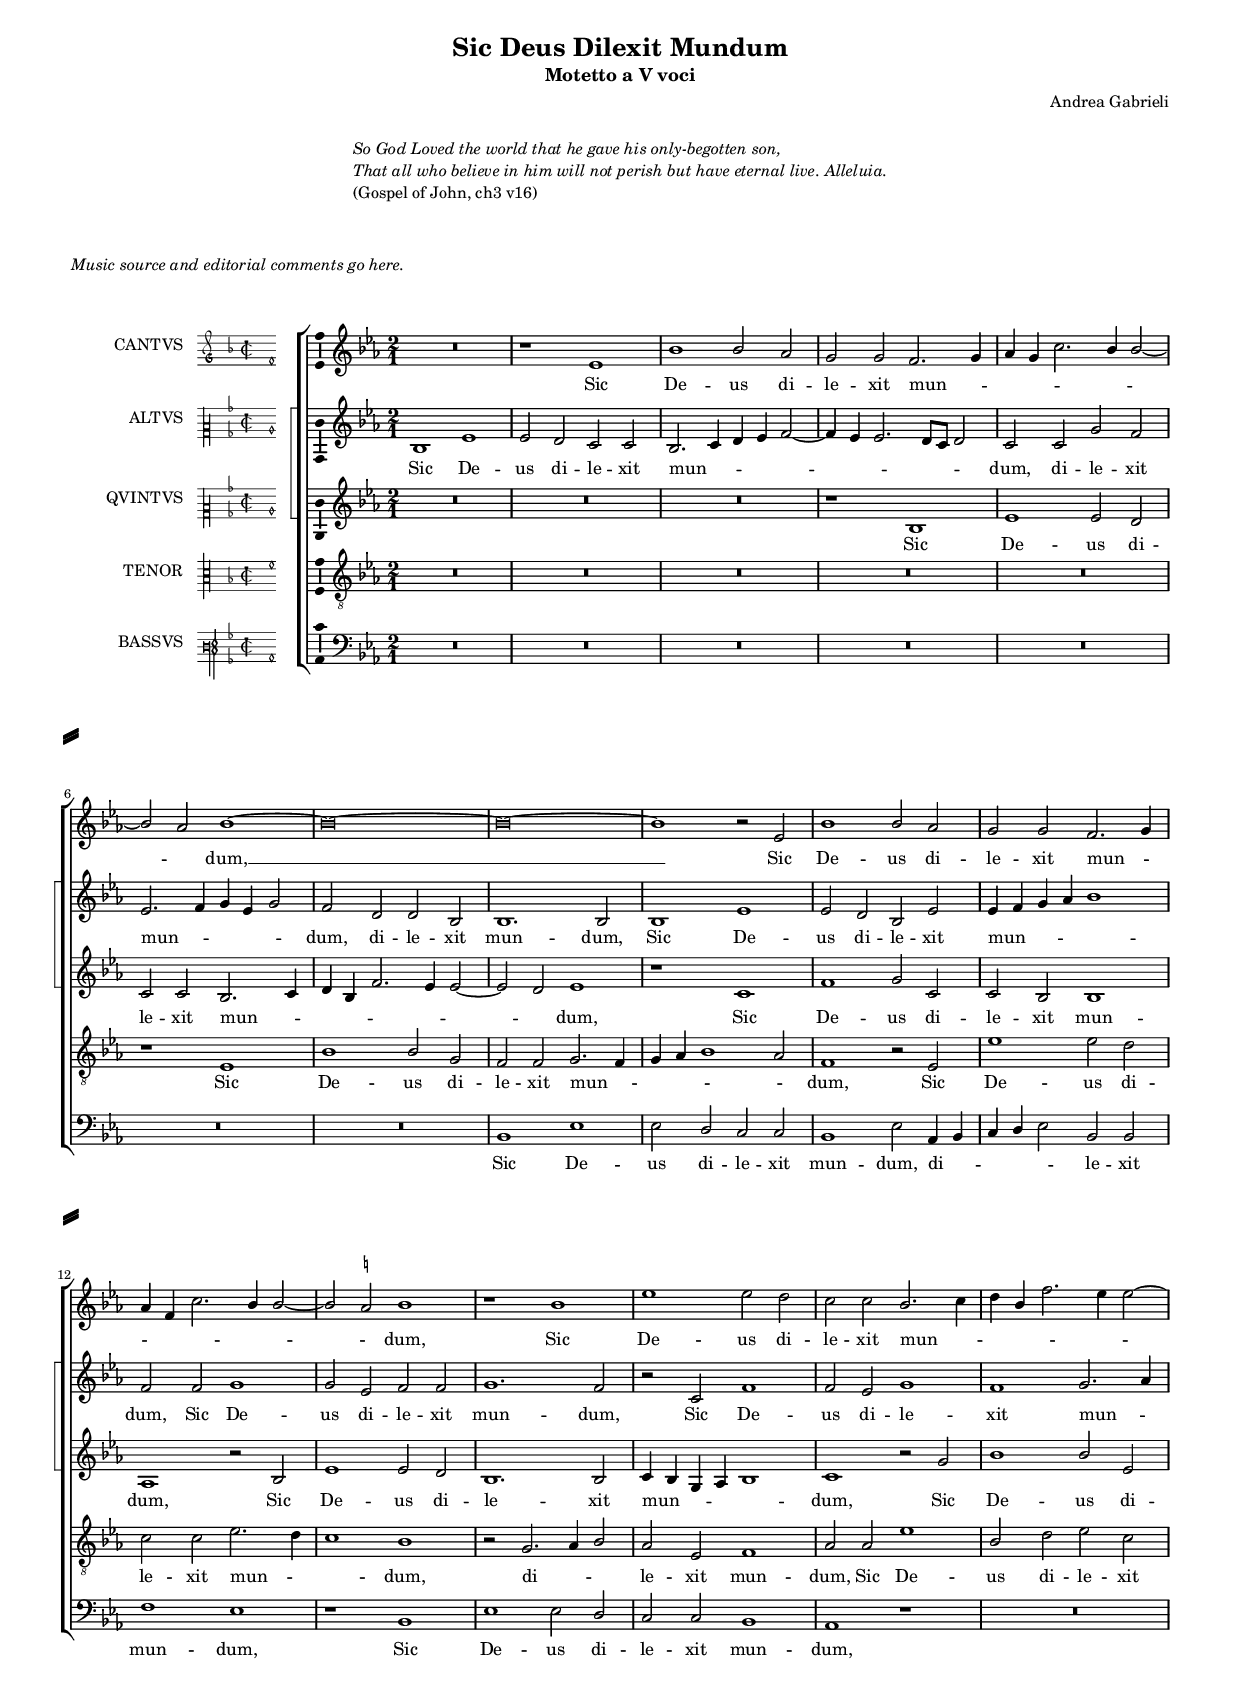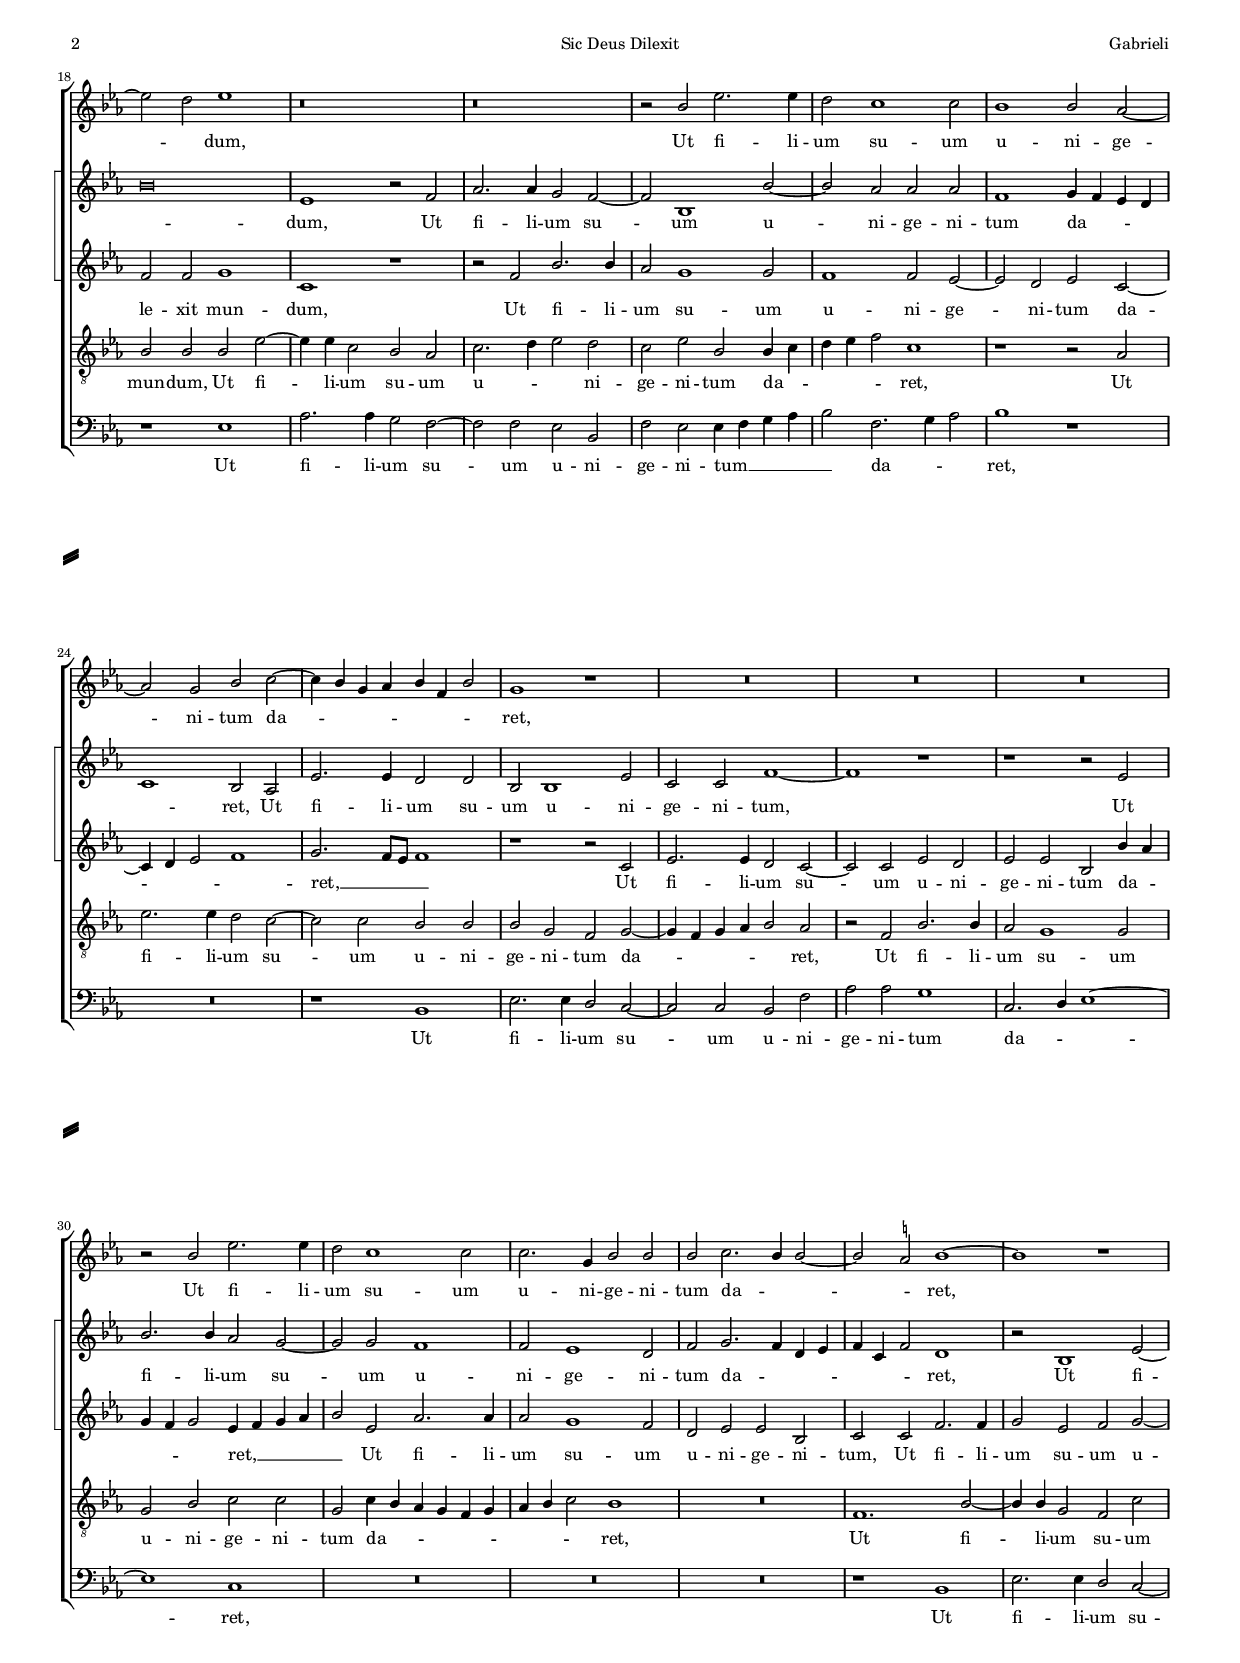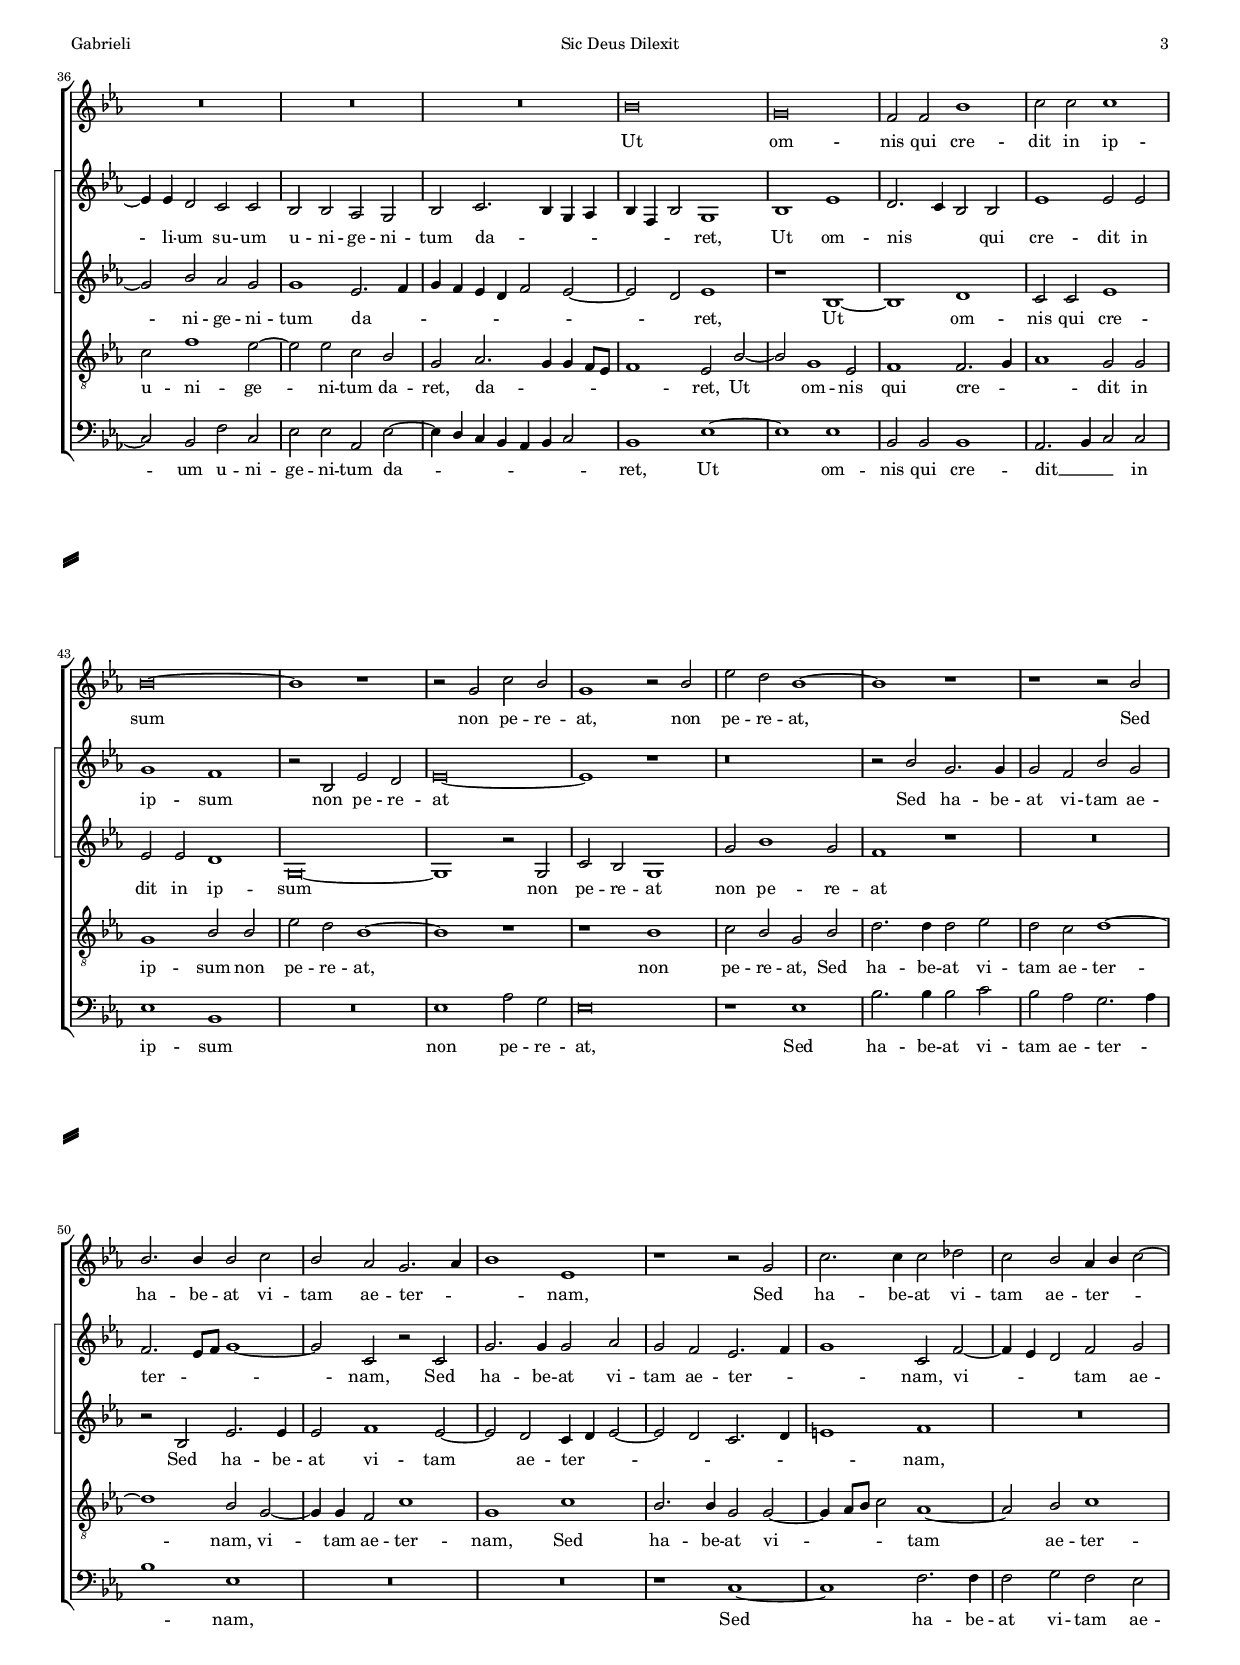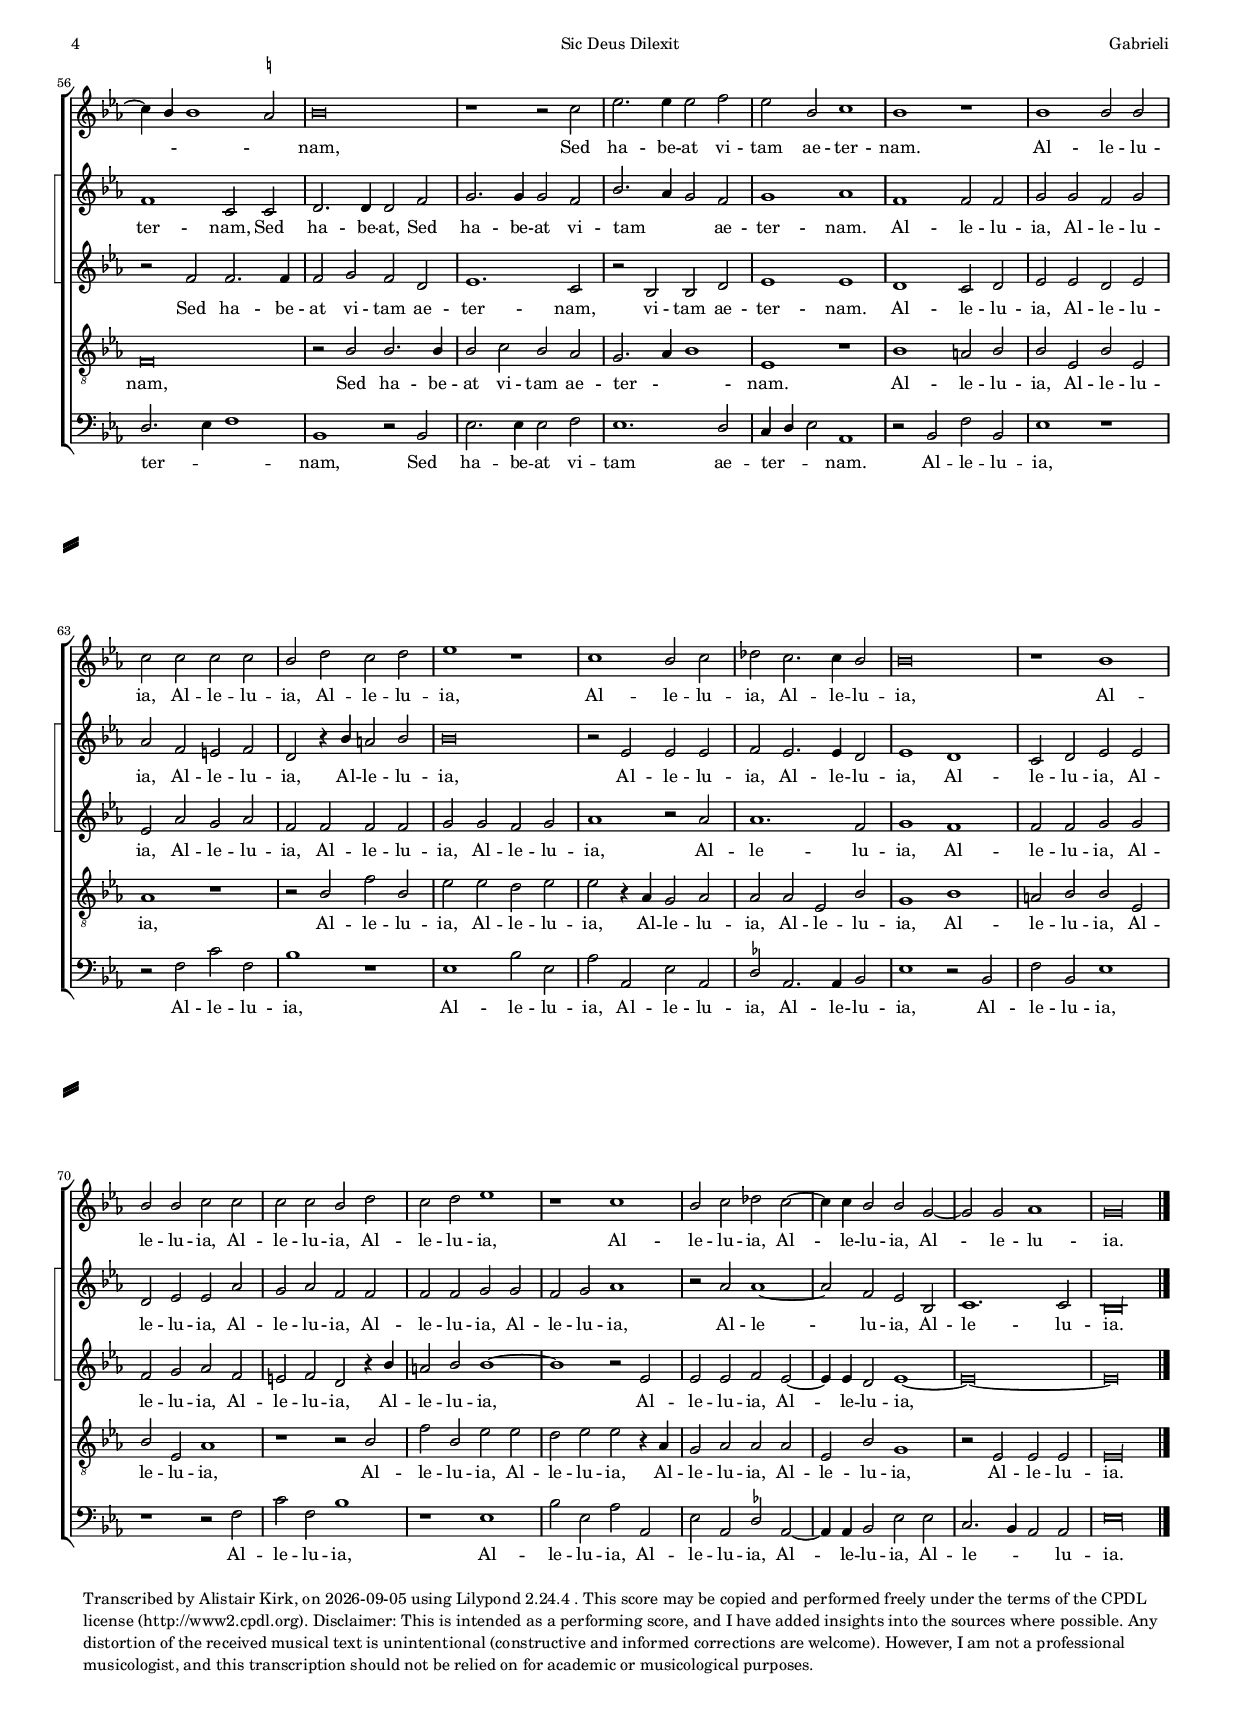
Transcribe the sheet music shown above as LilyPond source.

%  Alistair Kirk's Lilypond Template for Polyphonic Music - last revised 2013-07-18.
%
%  If you're using Notepad++ to edit this (and you should be unless you're using Frescobaldi - get it from PortableApps.com) for windows,
%  then you can use the 'Postscript' lexer in the 'Language' menu to get reasonably good syntax highlighting, bracket matching,
%  subroutine collapsing etc

%%%%%%%%%%%%%%%%%%
% 1 - Description of this score
%%%%%%%%%%%%%%%%%%

% 1b - titles
\header {
	subtitle = "Motetto a V voci"
}
htitle = "Sic Deus Dilexit"


%  Alistair Kirk's Lilypond Template for Polyphonic Music - last revised 2015-02-12.
%
%  Best edited using Frescobaldi  -

%%%%%%%%%%%%%%%%%%
% 1 - Description of this score
%%%%%%%%%%%%%%%%%%

% 1a - paper layout
#(set-default-paper-size "a4")
#(set-global-staff-size 14)
\paper {
        left-margin   = 12\mm
        right-margin   = 12\mm
        top-margin    = 10\mm
        bottom-margin = 10\mm
}

% 1b - titles
\header {
	title = "Sic Deus Dilexit Mundum"
	%subtitle = "Kyrie Eleison"
	% poet = ""
	% subsubtitle = "VIII Vocum"
	% arranger = ""
	composer = "Andrea Gabrieli"
	% opus=""
}

hcomposer = "Gabrieli"

% 1c - Transposition of the whole score.   This works relative to c.  
%  Ie. To keep original pitch leave this as 'c' (without quotes).  
% To transpose the whole score up a tone set to 'd'.  For down a tone, set to 'bes,' (note the comma) etc
%  Everything is transposed, including key signatures etc (but prefatory staves are not affected).
 TranspositionInterval = bes,
 
 % 1d - clefs and stave labels
StaveAClef =  "treble" 
StaveALabel =  "CANTVS" 

StaveBClef =  "treble" 
StaveBLabel =  "ALTVS" 

StaveCClef =  "treble" 
StaveCLabel =  "QVINTVS" 

StaveDClef =  "treble_8" 
StaveDLabel =  "TENOR" 

StaveEClef =   "bass"
StaveELabel =   "BASSVS"

StaveFClef =  "treble_8"
StaveFLabel =   "Altus"

StaveGClef =   "treble_8"
StaveGLabel =   "Tenor"

StaveHClef =   "bass"
StaveHLabel =   "Bassus"

% 1e - key and time signature
gkeysig = {\key f \major}
global = {
	\time 2/1
	\gkeysig
        \override Score.MetronomeMark #'transparent = ##t
        %\tempo 1=54
}

%1f  - What sound to use for the output MIDI file - 
% I think ocarina sounds a bit like a chamber organ, but suit yourself!
%  "recorder"  may also  be useful?
MidiPlaybackSound = "ocarina" 


%%%%%%%%%%%%%%%%%%
% 2 - Generic 'technical' settings (shouldn't usually need to change any of these unless personal preference suggests otherwise)
%%%%%%%%%%%%%%%%%%

\layout {
	\context {
		\Voice
			\remove "Note_heads_engraver"
			\consists "Completion_heads_engraver"
			\override NoteHead #'style = #'baroque
                         \override Slur #'transparent = ##t
			\remove "Rest_engraver" 
			\consists "Completion_rest_engraver" 	
                        \override Stem #'neutral-direction = #up 
	}
	\context {
		\Staff
			\consists Ambitus_engraver 
                        %% \override Stem #'thickness = #0.9
                        \RemoveEmptyStaves
	}
        \context { 
                \StaffGroup
                        \consists "Separating_line_group_engraver"
	}
        \context {
                 \Score
                          \override BarNumber #'padding = #1.5
                          %\override BarNumber #'font-size = #1
                          %\override BarLine #'transparent = ##t	%% Uncomment for Mensurstriche (also change from ChoirStaff to Staffgroup and comment out completion_heads_engraver etc
                          %\override BarLine #'hair-thickness = #0.9   %% Example of how to manipulate barlines
        }
        \context {
                \Lyrics 
                       %\override LyricText #'font-size = #1.2
                       %\override LyricText #'whiteout = ##t		% Might help with mensurstriche
                       %\override LyricExtender #'whiteout = ##t	% Might help with mensurstriche
                       %\override LyricHyphen #'whiteout = ##t		% Might help with mensurstriche               
	}
}
\paper {
	ragged-last-bottom = ##f
  	ragged-bottom = ##f
	system-separator-markup = \slashSeparator
        evenHeaderMarkup=\markup  \fill-line { \fromproperty #'page:page-number-string \htitle \hcomposer }
	oddHeaderMarkup= \markup  \fill-line { \on-the-fly #not-first-page \hcomposer \on-the-fly #not-first-page \htitle \on-the-fly #not-first-page \fromproperty #'page:page-number-string }
         top-system-spacing #'basic-distance = #7    % Top stave is a bit too close to the page headers.
         % systems-per-page = 3  % Lilypond rarely needs forcing like this...
         %  system-count = 13   % ditto
         % page-count = 8    % ditto
}



















%%%%%%%%%%%%%%%%%%%%%%%%%%%%%%%%%%%%%%%%%%%%%%%%%%
% Content below this line shouldn't usually need to be touched!
%%%%%%%%%%%%%%%%%%%%%%%%%%%%%%%%%%%%%%%%%%%%%%%%%%%%%
















% 5a Editorial method and comments
Editorial = \markup {
	\vspace #3
	\column {
          \wordwrap  { \italic { Music source and editorial comments go here.} }
          %\wordwrap  { \italic { Barlines and time signatures are editorial; ficta, cautionary and courtesy accidentals are above the stave where applicable.}
	}  
}


%%%%%%%%%%%%%%%%%%
% Some useful definitions for early music
%%%%%%%%%%%%%%%%%%

italicas=\override LyricText #'font-shape = #'italic
rectas=\override LyricText #'font-shape = #'upright
ss=\once \set suggestAccidentals = ##t
ficta = \once \set suggestAccidentals = ##t
date = #(strftime "%Y-%m-%d" (localtime (current-time)))

%% Defining graphics for unusual mensural time signatures!
#(
  define ((double-time-signature2 glyph a) grob) (
       grob-interpret-markup grob (
          markup  (
            #:line ( #:musicglyph glyph #:number #:vcenter a )
          )
       )
  )
)
#(
  define ((double-time-signature3 glyph a b) grob) (
       grob-interpret-markup grob (
          markup  (
            #:line ( #:musicglyph glyph #:vcenter #:column (a b) )
          )
       )
  )
)
#(
  define ((custom-time-signature glyph) grob) (
       grob-interpret-markup grob (
          markup  (
            #:line ( #:musicglyph glyph)
          )
       )
  )
)
 

\version "2.18"




%%%%%%%%%%%%%%%%%%
% 3 - Score content: notes
%%%%%%%%%%%%%%%%%%

StaveANotes = { 
	R\breve r1
		f'1 c''1 c''2 bes'2 a'2 a'2 g'2.( a'4 bes'4 a'4 d''2. c''4 c''1 bes'2) c''\longa.
	r2	f'2 c''1 c''2 bes'2 a'2 a'2 g'2.( a'4 bes'4 g'4 d''2. c''4 c''1 \ficta b'2) c''1
	r1	c''1 f''1 f''2 e''2 d''2 d''2 c''2.( d''4 e''4 c''4 g''2. f''4 f''1 e''2) f''1
	r\longa r2
		c''2 f''2. f''4 e''2 d''1 d''2 c''1 c''2 bes'1 a'2 c''2 d''2.( c''4 a'4 bes'4 c''4 g'4 c''2) a'1
	r1 R\longa R\breve r2
		c''2 f''2. f''4 e''2 d''1 d''2 d''2. a'4 c''2 c''2 c''2 d''2.( c''4 c''1 \ficta b'2) c''\breve
	r1 R\breve R\longa
		c''\breve a'\breve g'2 g'2 c''1 d''2 d''2 d''1 c''\breve.
	r1 r2	a'2 d''2 c''2 a'1 
	r2	c''2 f''2 e''2 c''\breve
	r1 r1 r2
		c''2 c''2. c''4 c''2 d''2 c''2 bes'2 a'2.( bes'4 c''1) f'1
	r1 r2	a'2 d''2. d''4 d''2 ees''2 d''2 c''2 bes'4( c''4 d''2. c''4 c''1 \ficta b'2) c''\breve
	r1 r2	d''2 f''2. f''4 f''2 g''2 f''2 c''2 d''1 c''1
	r1	c''1 c''2 c''2 d''2 d''2 d''2 d''2 c''2 e''2 d''2 e''2 f''1
	r1	d''1 c''2 d''2 ees''2 d''2. d''4 c''2 c''\breve
	r1 	c''1 c''2 c''2 d''2 d''2 d''2 d''2 c''2 e''2 d''2 e''2 f''1
	r1	d''1 c''2 d''2 ees''2 d''2. d''4 c''2 c''2 a'1 a'2 bes'1 a'\maxima*1/4
} 
StaveBNotes = { 
  		c'1 f'1 f'2 e'2 d'2 d'2 c'2.( d'4 e'4 f'4 g'2. f'4 f'2.( e'8 d'8 e'2) d'2 
		d'2 a'2 g'2 f'2.( g'4 a'4 f'4 a'2) g'2
		e'2 e'2 c'2 c'1. c'2
		c'1 f'1 f'2 e'2 c'2 f'2 f'4( g'4 a'4 bes'4 c''1) g'2
		g'2 a'1 a'2 f'2 g'2 g'2 a'1. g'2
	r2	d'2 g'1 g'2 f'2 a'1 g'1 a'2.( bes'4 c''\breve) f'1
	r2	g'2 bes'2. bes'4 a'2 g'1 c'1 c''1 bes'2 bes'2 bes'2 g'1 a'4( g'4 f'4 e'4 d'1) c'2 
		bes2 f'2. f'4 e'2 e'2 c'2 c'1 f'2 d'2 d'2 g'\breve
	r\breve r2
		f'2 c''2. c''4 bes'2 a'1 a'2 g'1 g'2 f'1 e'2 g'2 a'2.( g'4 e'4 f'4 g'4 d'4 g'2) e'1
	r2	c'1 f'2. f'4 e'2 d'2 d'2 c'2 c'2 bes2 a2 c'2 d'2.( c'4 a4 bes4 c'4 g4 c'2) a1
		c'1 f'1 e'2.( d'4 c'2) c'2 f'1 f'2 f'2 a'1 g'1
	r2	c'2 f'2 e'2 f'\breve.
	r1 r\breve r2
		c''2 a'2. a'4 a'2 g'2 c''2 a'2 g'2.( f'8 g'8 a'1.) d'2
	r2	d'2 a'2. a'4 a'2 bes'2 a'2 g'2 f'2.( g'4 a'1) d'2
		g'2.( f'4 e'2) g'2 a'2 g'1 d'2
		d'2 e'2. e'4 e'2 
		g'2 a'2. a'4 a'2 g'2 c''2.( bes'4 a'2) g'2 a'1 bes'1
		g'1 g'2 g'2 a'2 a'2 g'2 a'2 bes'2 g'2 fis'2 g'2 e'2
	r4	c''4 b'2 c''2 c''\breve
	r2	f'2 f'2 f'2 g'2 f'2. f'4 e'2 f'1 
		e'1 d'2 e'2 f'2 f'2 e'2 f'2 f'2
		bes'2 a'2 bes'2 g'2 g'2 g'2 g'2 a'2
		a'2 g'2 a'2 bes'1
	r2	bes'2 bes'1. g'2 f'2
		c'2 d'1. d'2 c'\maxima*1/4

}
StaveDNotes = { 
  	R\longa R\longa R\breve r1
		f1 c'1 c'2  a2 g2 g2 a2.( g4 a4 bes4 c'1 bes2) g1
	r2	f2 f'1 f'2 e'2 d'2 d'2 f'2.( e'4 d'1) c'1
	r2	a2.( bes4 c'2) bes2 f2 g1 bes2
		bes2 f'1 c'2 e'2 f'2 d'2 c'2 c'2
		c'2 f'2. f'4 d'2 c'2 bes2 d'2.( e'4 f'2) e'2 d'2 f'2 c'2 c'4( d'4 e'4 f'4 g'2) d'1
	r1 r2	bes2 f'2. f'4 e'2 d'1 d'2 c'2 c'2 c'2 a2 g2 a2.( g4 a4 bes4 c'2) bes2
	r2	g2 c'2. c'4 bes2 a1 a2 a2 c'2 d'2 d'2 a2 d'4( c'4 bes4 a4 g4 a4 bes4 c'4 d'2) c'1
	R\breve
		g1. c'2. c'4 a2 g2 d'2 d'2 g'1 f'1 f'2 d'2 c'2 a2
		bes2.( a4 a4 g8 f8 g1) f2 
		c'1 a1 f2 g1 g2.( a4 bes1) a2 a2 a1 c'2 c'2 f'2 e'2 c'\breve
	r\breve
		c'1 d'2 c'2 a2
		c'2 e'2. e'4 e'2 f'2 e'2 d'2 e'\breve c'2
		a2. a4 g2 d'1 a1
		d'1 c'2. c'4 a2 a2.( bes8 c'8 d'2) bes1. c'2 d'1 g\breve
	r2	c'2 c'2. c'4 c'2 d'2 c'2 bes2 a2.( bes4 c'1) f1
	r1	c'1 b2 c'2 c'2 f2 c'2 f2 bes1
	r1 r2	c'2 g'2 c'2 f'2 f'2 e'2 f'2 f'2
	r4	bes4 a2 bes2 bes2 bes2 f2 c'2 a1
		c'1 b2 c'2 c'2 f2 c'2 f2 bes1
	r1 r2	c'2 g'2 c'2 f'2 f'2 e'2 f'2 f'2
        r4	bes4 a2 bes2 bes2 bes2 f2 c'2 a1
	r2	f2 f2 f2 f\maxima*1/4

}
StaveCNotes = {
  	R\longa R\breve r1
		c'1 f'1 f'2 e'2 d'2 d'2 c'2.( d'4 e'4 c'4 g'2. f'4 f'1 e'2) f'1
	r1	d'1 g'1 a'2 d'2 d'2 c'2 c'1 bes1
	r2	c'2 f'1 f'2 e'2 c'1. c'2 d'4( c'4 a4 bes4 c'1) d'1
	r2	a'2 c''1 c''2 f'2 g'2 g'2 a'1 d'1
	r1 r2	g'2 c''2. c''4 bes'2 a'1 a'2 g'1 g'2 f'1 e'2 f'2 d'2.( e'4 f'2 g'1) a'2.( g'8 f'8 g'1)
	r1 r2	d'2 f'2. f'4 e'2 d'1 d'2 f'2 e'2 f'2 f'2 c'2 c''4( bes'4 a'4 g'4 a'2) f'4( g'4 a'4 bes'4 c''2)
		f'2 bes'2. bes'4 bes'2 a'1 g'2 e'2 f'2 f'2 c'2 d'2
		d'2 g'2. g'4 a'2 f'2 g'2 a'1 c''2 bes'2 a'2 a'1 f'2.( g'4 a'4 g'4 f'4 e'4 g'2 f'1 e'2) f'1
	r1	c'\breve e'1 d'2 d'2 f'1 f'2 f'2 e'1 a\breve.
	r2	a2 d'2 c'2 a1 a'2 c''1 a'2 g'1
	r1 R\breve r2
		c'2   f'2. f'4 f'2 g'1 f'1 e'2 d'4( e'4 f'1 e'2 d'2. e'4 fis'1) g'1
	R\breve r2
		g'2 g'2. g'4 g'2 a'2 g'2 e'2 f'1. d'2
	r2	c'2 c'2 e'2 f'1 f'1 
		e'1 d'2 e'2 f'2 f'2 e'2 f'2 f'2 bes'2 a'2 bes'2 g'2
		g'2 g'2 g'2 a'2 a'2 g'2 a'2 bes'1
	r2	bes'2 bes'1. g'2 a'1 g'1 g'2 g'2 a'2
		a'2 g'2 a'2 bes'2 g'2 fis'2 g'2 e'2
	r4	c''4 b'2 c''2 c''\breve
	r2	f'2 f'2 f'2 g'2 f'2. f'4 e'2 f'1~ f'\maxima*1/2
}
StaveENotes = { 
  	R\longa R\longa R\longa R\breve
		c1 f1 f2 e2 d2 d2 c1 f2 bes,4( c4 d4 e4 f2) c2 c2 g1 f1
	r1	c1 f1 f2 e2 d2 d2 c1 bes,1
	r1 R\breve r1
		f1 bes2. bes4 a2 g1 g2 f2 c2 g2 f2 f4( g4 a4 bes4 c'2) g2.( a4 bes2) c'1
	r1 R\breve r1
		c1 f2. f4 e2 d1 d2 c2 g2 bes2 bes2 a1 d2.( e4 f\breve)d1
	R\longa R\breve r1
		c1 f2. f4 e2 d1 c2 g2 d2 f2 f2 bes,2 f2.( e4 d4 c4 bes,4 c4 d2) c1
		f\breve f1 c2 c2 c1 bes,2.( c4 d2) d2 f1 c1
	R\breve
		f1 bes2 a2 f\breve
	r1	f1 c'2. c'4 c'2 d'2 c'2 bes2 a2.( bes4 c'1) f1
	R\longa r1
		d\breve	g2. g4 g2 a2 g2 f2 e2.( f4 g1) c1
	r2	c2 f2. f4 f2 g2 f1. e2 d4( e4 f2) bes,1
	% Alleluia
	r2	c2 g2 c2 f1
	r1 r2	g2 d'2 g2 c'1
	r1	f1 c'2 f2 bes2 bes,2 f2 bes,2 \ficta ees2 bes,2. bes,4 c2 f1
	r2	c2 g2 c2 f1
	r1 r2	g2 d'2 g2 c'1
	r1	f1 c'2 f2 bes2 bes,2 f2 bes,2 \ficta ees2 bes,2. bes,4 c2 f2
		f2 d2.( c4 bes,2) bes,2 f\maxima*1/4
	
		
}
StaveFNotes = { bes }
StaveGNotes = { bes }
StaveHNotes = { bes }

%%%%%%%%%%%%%%%%%%
% 4 - Score content: text / lyrics
%%%%%%%%%%%%%%%%%%

StaveALyrics = \lyricmode { 
	Sic De -- us di -- le -- xit mun -- dum, __
	Sic De -- us di -- le -- xit mun -- dum,
	Sic De -- us di -- le -- xit mun -- dum,
	Ut fi -- li -- um su -- um u -- ni -- ge -- ni -- tum da -- ret,
	Ut fi -- li -- um su -- um u -- ni -- ge -- ni -- tum da -- ret,
	Ut om -- nis qui cre -- dit in ip -- sum non pe -- re -- at,
		non pe -- re -- at,
	Sed ha -- be -- at vi -- tam ae -- ter -- nam,
	Sed ha -- be -- at vi -- tam ae -- ter -- nam,
	Sed ha -- be -- at vi -- tam ae -- ter -- nam.
	Al -- le -- lu -- ia, Al -- le -- lu -- ia,
	Al -- le -- lu -- ia, Al -- le -- lu -- ia,
	Al -- le -- lu -- ia, Al -- le -- lu -- ia,
	Al -- le -- lu -- ia, Al -- le -- lu -- ia, 
	Al -- le -- lu -- ia, Al -- le -- lu -- ia,
	Al -- le -- lu -- ia.
}
StaveBLyrics = \lyricmode { 
	Sic De -- us di -- le -- xit mun -- dum,
		di -- le -- xit mun -- dum,
		di -- le -- xit mun -- dum,
		Sic De -- us di -- le -- xit mun -- dum,
		Sic De -- us di -- le -- xit mun -- dum,
		Sic De -- us di -- le -- xit mun -- dum,
	Ut fi -- li -- um su -- um u -- ni -- ge -- ni -- tum da -- ret,
		Ut fi -- li -- um su -- um u -- ni -- ge -- ni -- tum,
		Ut fi -- li -- um su -- um u -- ni -- ge -- ni -- tum da -- ret,
		Ut fi -- li -- um su -- um u -- ni -- ge -- ni -- tum da -- ret,
	Ut om -- nis qui cre -- dit in ip -- sum non pe -- re -- at
	Sed ha -- be -- at vi -- tam ae -- ter -- nam,
		Sed ha -- be -- at vi -- tam ae -- ter -- nam,
		vi -- tam ae -- ter -- nam,
		Sed ha -- be -- at,
		Sed ha -- be -- at vi -- tam ae -- ter -- nam.	
	Al -- le -- lu -- ia, 	Al -- le -- lu -- ia,
	        Al -- le -- lu -- ia, 	Al -- le -- lu -- ia,
	        Al -- le -- lu -- ia, 	Al -- le -- lu -- ia,
	        Al -- le -- lu -- ia, 	Al -- le -- lu -- ia,
	        Al -- le -- lu -- ia, 	Al -- le -- lu -- ia,
	        Al -- le -- lu -- ia, 	Al -- le -- lu -- ia,
	        Al -- le -- lu -- ia.
}
StaveDLyrics = \lyricmode { 
  	Sic De -- us di -- le -- xit mun -- dum,
		Sic De -- us di -- le -- xit mun -- dum,
		di -- le -- xit mun -- dum,
		Sic De -- us di -- le -- xit mun -- dum,
	Ut fi -- li -- um su -- um u -- ni -- ge -- ni -- tum da -- ret,
		Ut fi -- li -- um su -- um u -- ni -- ge -- ni -- tum da -- ret,
		Ut fi -- li -- um su -- um u -- ni -- ge -- ni -- tum da -- ret,
		Ut fi -- li -- um su -- um u -- ni -- ge -- ni -- tum da -- ret,
                da -- ret,
	Ut om -- nis qui cre -- dit in ip -- sum non pe -- re -- at,
		non pe -- re -- at,
	Sed ha -- be -- at vi -- tam ae -- ter -- nam,
		vi -- tam ae -- ter -- nam,
		Sed ha -- be -- at vi -- tam ae -- ter -- nam,	
		Sed ha -- be -- at vi -- tam ae -- ter -- nam.	
	Al -- le -- lu -- ia, 	Al -- le -- lu -- ia,
	Al -- le -- lu -- ia, 	Al -- le -- lu -- ia,
	Al -- le -- lu -- ia, 	Al -- le -- lu -- ia,
	Al -- le -- lu -- ia, 	Al -- le -- lu -- ia,
	Al -- le -- lu -- ia, 	Al -- le -- lu -- ia,
	Al -- le -- lu -- ia, 	Al -- le -- lu -- ia,
	Al -- le -- lu -- ia.

}
StaveCLyrics = \lyricmode { 
  	Sic De -- us di -- le -- xit mun -- dum,
		Sic De -- us di -- le -- xit mun -- dum,
		Sic De -- us di -- le -- xit mun -- dum,
		Sic De -- us di -- le -- xit mun -- dum,
	Ut fi -- li -- um su -- um u -- ni -- ge -- ni -- tum da -- ret, __
	        Ut fi -- li -- um su -- um u -- ni -- ge -- ni -- tum da -- ret, __
		Ut fi -- li -- um su -- um u -- ni -- ge -- ni -- tum,
		Ut fi -- li -- um su -- um u -- ni -- ge -- ni -- tum da -- ret,
	Ut om -- nis qui cre -- dit in ip -- sum non pe -- re -- at
		non pe -- re -- at
	Sed ha -- be -- at vi -- tam ae -- ter -- nam,
		Sed ha -- be -- at vi -- tam ae -- ter -- nam,
		vi -- tam ae -- ter -- nam.
	Al -- le -- lu -- ia, 	Al -- le -- lu -- ia,
	        Al -- le -- lu -- ia, 	Al -- le -- lu -- ia,
	        Al -- le -- lu -- ia, 	Al -- le -- lu -- ia,
	        Al -- le -- lu -- ia, 	Al -- le -- lu -- ia,
	        Al -- le -- lu -- ia, 	Al -- le -- lu -- ia,
	        Al -- le -- lu -- ia, 	Al -- le -- lu -- ia,
	        Al -- le -- lu -- ia, 	Al -- le -- lu -- ia.

}
StaveELyrics = \lyricmode { 
   	Sic De -- us di -- le -- xit mun -- dum,
		di -- le -- xit mun -- dum,
		Sic De -- us di -- le -- xit mun -- dum,
	Ut fi -- li -- um su -- um u -- ni -- ge -- ni -- tum __ da -- ret,
		Ut fi -- li -- um su -- um u -- ni -- ge -- ni -- tum da -- ret,
		Ut fi -- li -- um su -- um u -- ni -- ge -- ni -- tum da -- ret,
	Ut om -- nis qui cre -- dit __ in ip -- sum non pe -- re -- at,
	Sed ha -- be -- at vi -- tam ae -- ter -- nam,
		Sed ha -- be -- at vi -- tam ae -- ter -- nam,	
		Sed ha -- be -- at vi -- tam ae -- ter -- nam.	
	Al -- le -- lu -- ia, 	Al -- le -- lu -- ia,
	Al -- le -- lu -- ia, 	Al -- le -- lu -- ia,
	Al -- le -- lu -- ia, 	Al -- le -- lu -- ia,
	Al -- le -- lu -- ia, 	Al -- le -- lu -- ia,
	Al -- le -- lu -- ia, 	Al -- le -- lu -- ia,
	Al -- le -- lu -- ia.
 
}
StaveFLyrics = \lyricmode { A }
StaveGLyrics = \lyricmode { A }
StaveHLyrics = \lyricmode { 
	Sic De -- us di -- le -- xit mun -- dum,
	Ut fi -- li -- um su -- um u -- ni -- ge -- ni -- tum da -- ret,
	Ut om -- nis qui cre -- dit in ip -- sum non pe -- re -- at
	Sed ha -- be -- at vi -- tam ae -- ter -- nam
	Al -- le -- lu -- ia.
}

 % Tanslation and attribution of text
 \markup {
        \vspace #1
	\fill-line {
		\column {
                        \vspace #1
			\line { \italic { So God Loved the world that he gave his only-begotten son, } }
			\line { \italic { That all who  believe in him will not perish but have eternal live.  Alleluia. } }

                        \line { (Gospel of John, ch3 v16) }
		}
	}
}

%%%%%%%%%%%%%%%%%%
% 5 - Editorial content, including prefatory stave / incipit settings and notes
%%%%%%%%%%%%%%%%%%

 %  Should very rarely need to be touched once a given piece has been typeset

% 5a Editorial method and comments
\markup {
	\vspace #3
	\column {
          \wordwrap  { \italic { Music source and editorial comments go here.} }
          %\wordwrap  { \italic { Barlines and time signatures are editorial; ficta, cautionary and courtesy accidentals are above the stave where applicable.}
	}  
}

%% 5b - Plainsong incipit - obviously, comment out as required.
%\score   {
%    \transpose c \TranspositionInterval <<    
%          \new Staff \with { \remove "Time_signature_engraver" \remove "Ambitus_engraver" } {
%                \set Staff.instrumentName = "Intonation"             
%                \clef "treble_8"  \global  \cadenzaOn              <<  {
%                          \override Voice.Slur #'tran%sparent = ##f
%                          f4 s8 f4 s8 f4( g4) s8 g4.
%                      }\addlyrics {  In -- ci -- pit here. }  
%               >>        
%          }
%     >>
%    \layout {\context { \Voice \remove "Stem_engraver" } }
%}


% 5c - Prefatory staves
\layout {   % Need to modify a couple of settings in the main score layout as well
             indent=4\cm
              \context { \Staff 
                         \override InstrumentName #'padding = 2
                         \override InstrumentName #'self-alignment-X = #RIGHT
              }
}
PrefatorySettings = {
  		%\override NoteHead   #'style = #'neomensural      % ie. can set to either Mensural or Neomensural
		%\override Rest #'style = #'neomensural
		%\override Staff.TimeSignature #'style = #'neomensural
                \override Flag #'style = #'mensural
                \autoBeamOff
                 \override Staff.InstrumentName #'Y-extent = #'(-4 . 4)
                 \override Staff.InstrumentName #'self-alignment-X = #RIGHT
                \override Staff.InstrumentName #'padding = 2
                % Uncomment these if you want eg. double b flat in key sig using c2 or f3 clef etc
                \override Staff.KeySignature.flat-positions = #'((-5 . 5))
                \override Staff.KeySignature.sharp-positions = #'((-5 . 5))
                \cadenzaOn 
                \key f \major
		\time 2/2
                \huge
}
PrefatoryLayout = \layout {   % Set the layout inside the incipit
		\context {\Voice
			\remove Ligature_bracket_engraver
			\consists Mensural_ligature_engraver
                        
		}
                \context { \Staff \remove Ambitus_engraver}
		line-width=5
                indent =  0      
                ragged-right = ##f
		ragged-last = ##f
                system-count = #1
}
PrefStaveA = \markup {    
	\score {
                \new MensuralVoice { 
                    \set Staff.instrumentName=\StaveALabel
                    \PrefatorySettings
                    \clef "petrucci-g2"
                    f'1
                     \bar"" \skip1
		}  \layout {\PrefatoryLayout}
	}     
}
PrefStaveB = \markup {    
	\score {
                \new MensuralVoice { 
                    \set Staff.instrumentName=\StaveBLabel
                    \PrefatorySettings
                    \clef "petrucci-c2"
                    c'1
                     \bar"" \skip1
		}  \layout {\PrefatoryLayout}
	}     
}
PrefStaveC = \markup {    
	\score {
                \new MensuralVoice { 
                    \set Staff.instrumentName=\StaveCLabel
                    \PrefatorySettings
                    \clef "petrucci-c2"
                    c'1
                     \bar"" \skip1
		}  \layout {\PrefatoryLayout}
	}     
}
PrefStaveD = \markup {    
	\score {
                \new MensuralVoice { 
                    \set Staff.instrumentName=\StaveDLabel
                    \PrefatorySettings
                    \clef "petrucci-c3"
                    f'1
                     \bar"" \skip1
		}  \layout {\PrefatoryLayout}
	}     
}
PrefStaveE = \markup {    
	\score {
          \new MensuralVoice { 
                    \set Staff.instrumentName=\StaveELabel
                    \PrefatorySettings
                    \clef "petrucci-f3"
                    c1
                     \bar"" \skip1
		}  \layout {\PrefatoryLayout}
	}     
}
PrefStaveF = \markup {    
	\score {
                \new MensuralVoice { 
                    \set Staff.instrumentName=\StaveFLabel
                    \PrefatorySettings
                    \clef "petrucci-f4"
                    g2
                     \bar"" \skip1
		}  \layout {\PrefatoryLayout}
	}     
}
PrefStaveG = \markup {    
	\score {
                \new MensuralVoice { 
                    \set Staff.instrumentName=\StaveGLabel
                    \PrefatorySettings
                    \clef "petrucci-f4"
                    g2
                     \bar"" \skip1
		}  \layout {\PrefatoryLayout}
	}     
}
PrefStaveH = \markup {    
	\score {
                \new MensuralVoice { 
                    \set Staff.instrumentName=\StaveHLabel
                    \PrefatorySettings
                    \clef "petrucci-f4"
                    f2
                     \bar"" \skip1
		}  \layout {\PrefatoryLayout}
	}     
}
\header {
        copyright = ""
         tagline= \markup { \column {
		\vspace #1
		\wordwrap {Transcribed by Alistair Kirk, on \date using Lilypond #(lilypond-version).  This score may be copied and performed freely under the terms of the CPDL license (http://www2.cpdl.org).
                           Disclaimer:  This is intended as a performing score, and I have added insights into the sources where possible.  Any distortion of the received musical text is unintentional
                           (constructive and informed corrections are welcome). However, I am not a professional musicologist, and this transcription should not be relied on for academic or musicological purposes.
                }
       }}
}





\version "2.18"





\header {
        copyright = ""
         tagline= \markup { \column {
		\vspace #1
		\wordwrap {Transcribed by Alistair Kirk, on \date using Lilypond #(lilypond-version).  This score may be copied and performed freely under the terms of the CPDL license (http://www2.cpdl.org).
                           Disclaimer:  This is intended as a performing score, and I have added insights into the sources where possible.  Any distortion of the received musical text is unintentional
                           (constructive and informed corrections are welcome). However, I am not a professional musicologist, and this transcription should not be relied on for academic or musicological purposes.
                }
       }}
}



%%%%%%%%%%%%%%%%%%
% 6 - Staff definitions 
%%%%%%%%%%%%%%%%%%

% Should very rarely need to be touched once a given piece has been typeset
%
% Nb. this is the really main structure of the .ly file; 
% it needs to go at the end because it references variables 
% containing the notes and lyrics etc, which need to have 
% been defined before the parser reads this section
%
% When making a new edition, just comment out the staves you don't need.

\score {
	\transpose c \TranspositionInterval <<
		\new ChoirStaff = "MainChoirStaff" <<	 	% choir staff = group of staves formatted for a choir
            
			 \set ChoirStaff.systemStartDelimiterHierarchy = #'(SystemStartBracket  a (SystemStartSquare b c) d e )  % Uncomment and twiddle to create square brackets for gouping staves etc
			\set ChoirStaff.midiInstrument = \MidiPlaybackSound  %  "recorder" and "tuba" may also  be useful?
                        %\set ChoirStaff.midiMaximumVolume = 127  % Need to find a good value for this.
			
                        \new Staff = "StaveA" { << 
                              \new Voice = "StaveAVoice"  { 
                                    \set Staff.instrumentName =\PrefStaveA
                                    \set Staff.midiPanPosition = #-0.8
                                    \clef \StaveAClef 
                                    \global		% inherit key and time sig etc from the score
                                    \StaveANotes		% actual notes are in a variable as defined above
                                    \bar "|." 		% nb. final barline only necessary in one voice              
                              }
                        >> }
			\new Lyrics = "StaveA_Lyrics" \lyricsto StaveAVoice { \StaveALyrics }
			
                        \new Staff = "StaveB" { << 
                              \new Voice = "StaveBVoice"  { 
                                    \set Staff.instrumentName =\PrefStaveB
                                    \set Staff.midiPanPosition = #0.8
                                    \clef \StaveBClef 
                                    \global		% inherit key and time sig etc from the score
                                    \StaveBNotes		% actual notes are in a variable as defined above              
                              }
                        >> }
			\new Lyrics = "StaveB_Lyrics" \lyricsto StaveBVoice { \StaveBLyrics }
                        
                         \new Staff = "StaveC" { << 
                              \new Voice = "StaveCVoice"  { 
                                    \set Staff.instrumentName =\PrefStaveC
                                    \set Staff.midiPanPosition = #-0.4
                                    \clef \StaveCClef 
                                    \global		% inherit key and time sig etc from the score
                                    \StaveCNotes		% actual notes are in a variable as defined above      
                              }
                        >> }
			\new Lyrics = "StaveC_Lyrics" \lyricsto StaveCVoice { \StaveCLyrics }  
                        
                        \new Staff = "StaveD" { << 
                              \new Voice = "StaveDVoice"  { 
                                    \set Staff.instrumentName =\PrefStaveD
                                    \set Staff.midiPanPosition = #0.4
                                    \clef \StaveDClef 
                                    \global		% inherit key and time sig etc from the score
                                    \StaveDNotes		% actual notes are in a variable as defined above 
                              }
                        >> }
			\new Lyrics = "StaveD_Lyrics" \lyricsto StaveDVoice { \StaveDLyrics }   
                        
                        \new Staff = "StaveE" { << 
                             \new Voice = "StaveEVoice"  { 
                                    \set Staff.instrumentName =\PrefStaveE
                                    \set Staff.midiPanPosition = #0.4
                                    \clef \StaveEClef 
                                   \global		% inherit key and time sig etc from the score
                                    \StaveENotes		% actual notes are in a variable as defined above           
                              }
                        >> }
			\new Lyrics = "StaveE_Lyrics" \lyricsto StaveEVoice { \StaveELyrics }

                        %\new Staff = "StaveF" { << 
                        %      \new Voice = "StaveFVoice"  { 
                        %            \set Staff.instrumentName =\PrefStaveF
                        %	     \set Staff.midiPanPosition = #0.4
                        %            \clef \StaveFClef 
                        %            \global		% inherit key and time sig etc from the score
                        %            \StaveFNotes		% actual notes are in a variable as defined above            
                        %      }
                        %>> }
			%\new Lyrics = "StaveF_Lyrics" \lyricsto StaveFVoice { \StaveFLyrics }  
                        
                        % \new Staff = "StaveG" { << 
                        %      \new Voice = "StaveGVoice"  { 
                        %            \set Staff.instrumentName =\PrefStaveG
                        %	     \set Staff.midiPanPosition = #0.4
                        %            \clef \StaveGClef 
                        %            \global		% inherit key and time sig etc from the score
                        %            \StaveGNotes		% actual notes are in a variable as defined above         
                        %      }
                        %>> }
			%\new Lyrics = "StaveG_Lyrics" \lyricsto StaveGVoice { \StaveGLyrics }
                        
                        %\new Staff = "StaveH" { << 
                        %      \new Voice = "StaveHVoice"  { 
                        %            \set Staff.instrumentName =\PrefStaveH
                        %	     \set Staff.midiPanPosition = #0.4
                        %            \clef \StaveHClef 
                        %            \global		% inherit key and time sig etc from the score
                        %            \StaveHNotes		% actual notes are in a variable as defined above         
                        %      }
                        %>> }
			%\new Lyrics = "StaveH_Lyrics" \lyricsto StaveHVoice { \StaveHLyrics }
                >>
	>>
	\layout {}      
	\midi {
		\context { \Score
			tempoWholesPerMinute = #(ly:make-moment 54 1)
                }
	}
}
\version "2.18"


\version "2.18"